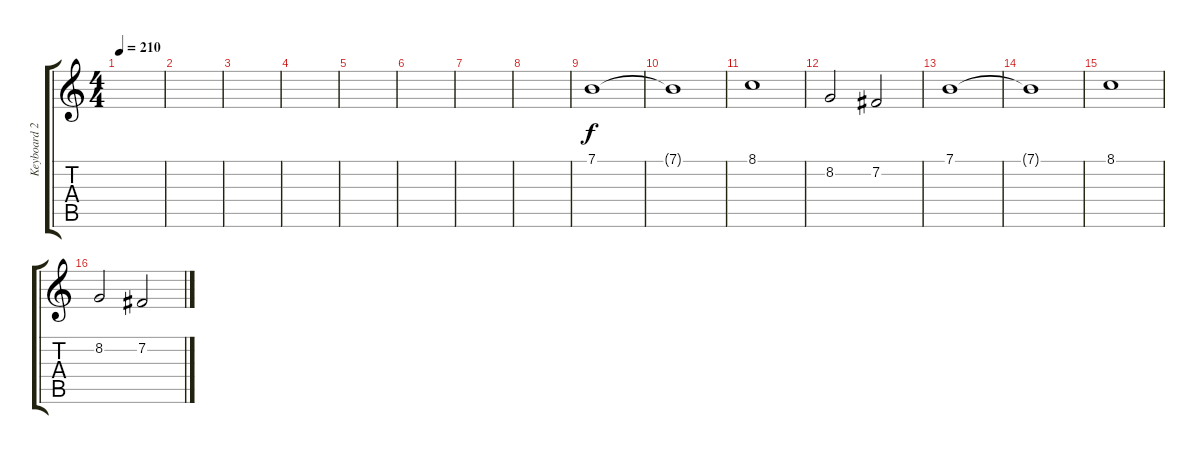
\track ("Keyboard 2" "Keyboard 2") {instrument stringensemble1}
\staff {score tabs}
\tuning (E4 B3 G3 D3 A2 E2) {hide}
\ts (4 4)
\tempo 210
\clef g2
\ks c
|
|
|
|
|
|
|
|
7.1.1{instrument flute} |
7.1{t}.1 |
8.1.1 |
8.2.2 7.2.2 |
7.1.1 |
7.1{t}.1 |
8.1.1 |
8.2.2 7.2.2
